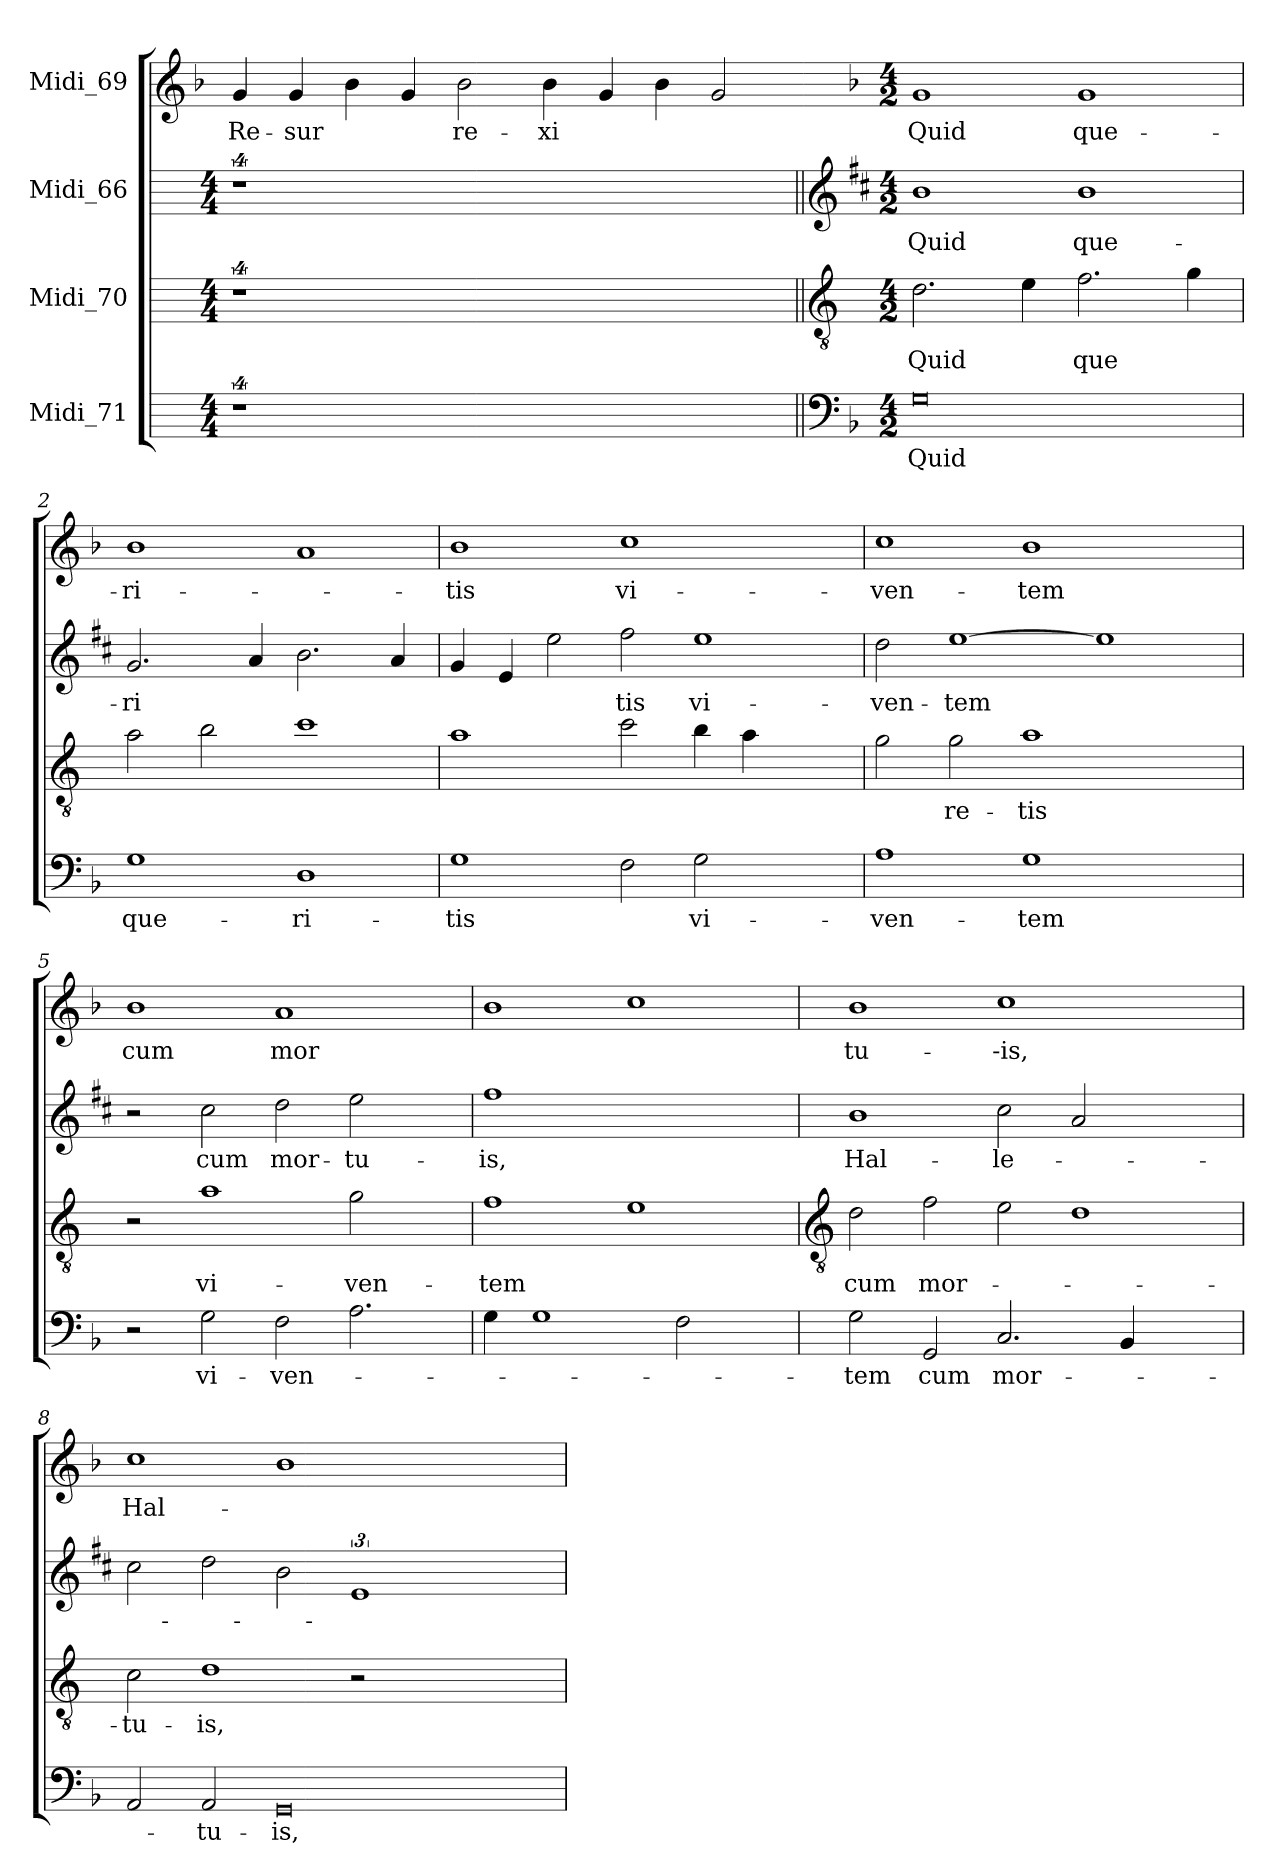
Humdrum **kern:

**kern	**text	**kern	**text	**kern	**text	**kern	**text
*part4	*part4	*part3	*part3	*part2	*part2	*part1	*part1
*staff4	*staff4	*staff3	*staff3	*staff2	*staff2	*staff1	*staff1
*I"Midi_71	*	*I"Midi_70	*	*I"Midi_66	*	*I"Midi_69	*
*	*	*	*	*	*	*clefG2	*
*	*	*ITrd4c7	*	*ITrd5c9	*	*	*
*	*	*	*	*	*	*k[b-]	*
*	*	*	*	*	*	*F:	*
*M4/4	*	*M4/4	*	*M4/4	*	*	*
=	=	=	=	=	=	=	=
!	!	!	!	!	!	!	!LO:LY:b
4%11r	.	4%11r	.	4%11r	.	4g	Re-
!	!	!	!	!	!	!	!LO:LY:b
.	.	.	.	.	.	4g	-sur
.	.	.	.	.	.	4b-	.
.	.	.	.	.	.	4g	.
!	!	!	!	!	!	!	!LO:LY:b
.	.	.	.	.	.	2b-	re-
!	!	!	!	!	!	!	!LO:LY:b
.	.	.	.	.	.	4b-	-xi
.	.	.	.	.	.	4g	.
.	.	.	.	.	.	4b-	.
.	.	.	.	.	.	2g	.
!!LO:LB:g=z
=1||	=1-	=1||	=1-	=1||	=1-	=1-	=1-
*clefF4	*	*clefGv2	*	*clefG2	*	*	*
*k[b-]	*	*k[b-]	*	*k[b-]	*	*	*
*F:	*	*F:	*	*F:	*	*	*
*M4/2	*	*M4/2	*	*M4/2	*	*M4/2	*
!	!LO:LY:b	!	!LO:LY:b	!	!LO:LY:b	!	!LO:LY:b
0G	Quid	2.G	Quid	1d	Quid	1g	Quid
.	.	4A	.	.	.	.	.
!	!	!	!LO:LY:b	!	!LO:LY:b	!	!LO:LY:b
.	.	2.B-	que	1d	que-	1g	que-
.	.	4c	.	.	.	.	.
=2	=2	=2	=2	=2	=2	=2	=2
!	!LO:LY:b	!	!	!	!LO:LY:b	!	!LO:LY:b
1G	que-	2d	.	2.B-	-ri	1b-	-ri-
.	.	2e	.	.	.	.	.
.	.	.	.	4c	.	.	.
!	!LO:LY:b	!	!	!	!	!	!
1D	-ri-	1f	.	2.d	.	1a	.
.	.	.	.	4c	.	.	.
=3	=3	=3	=3	=3	=3	=3	=3
!	!LO:LY:b	!	!	!	!	!	!LO:LY:b
1G	-tis	1d	.	4B-	.	1b-	-tis
.	.	.	.	4G	.	.	.
.	.	.	.	2g	.	.	.
!	!	!	!	!	!LO:LY:b	!	!LO:LY:b
2F	.	2f	.	2a	tis	1cc	vi-
!	!LO:LY:b	!	!	!	!LO:LY:b	!	!
2G	vi-	4e	.	1g	vi-	.	.
.	.	4d	.	.	.	.	.
2ryy	.	2ryy	.	.	.	2ryy	.
=4	=4	=4	=4	=4	=4	=4	=4
!	!LO:LY:b	!	!	!	!LO:LY:b	!	!LO:LY:b
1A	-ven-	2c	.	2f	-ven-	1cc	-ven-
!	!	!	!LO:LY:b	!	!LO:LY:b	!	!
.	.	2c	re-	[1g	-tem	.	.
!	!LO:LY:b	!	!LO:LY:b	!	!	!	!LO:LY:b
1G	-tem	1d	-tis	.	.	1b-	-tem
.	.	.	.	1g]	.	.	.
2ryy	.	2ryy	.	.	.	2ryy	.
=5	=5	=5	=5	=5	=5	=5	=5
!	!	!	!	!	!	!	!LO:LY:b
2r	.	2r	.	2r	.	1b-	cum
!	!LO:LY:b	!	!LO:LY:b	!	!LO:LY:b	!	!
2G	vi-	1d	vi-	2e	cum	.	.
!	!LO:LY:b	!	!	!	!LO:LY:b	!	!LO:LY:b
2F	-ven-	.	.	2f	mor-	1a	mor
!	!	!	!LO:LY:b	!	!LO:LY:b	!	!
2.A	.	2c	-ven-	2g	-tu-	.	.
.	.	4ryy	.	4ryy	.	4ryy	.
=6	=6	=6	=6	=6	=6	=6	=6
!	!	!	!LO:LY:b	!	!LO:LY:b	!	!
4G	.	1B-	-tem	1a	-is,	1b-	.
1G	.	.	.	.	.	.	.
.	.	1A	.	1ryy	.	1cc	.
2F	.	.	.	.	.	.	.
4ryy	.	.	.	.	.	.	.
!!LO:LB:g=z
=7	=7	=7	=7	=7	=7	=7	=7
*	*	*clefGv2	*	*	*	*	*
!	!LO:LY:b	!	!LO:LY:b	!	!LO:LY:b	!	!LO:LY:b
2G	-tem	2G	cum	1d	Hal-	1b-	tu-
!	!LO:LY:b	!	!LO:LY:b	!	!	!	!
2GG	cum	2B-	mor-	.	.	.	.
!	!LO:LY:b	!	!	!	!LO:LY:b	!	!LO:LY:b
2.C	mor-	2A	.	2e	-le-	1cc	--is,
.	.	1G	.	2c	.	.	.
4BB-	.	.	.	.	.	.	.
2ryy	.	.	.	2ryy	.	2ryy	.
=8	=8	=8	=8	=8	=8	=8	=8
!	!	!	!LO:LY:b	!	!	!	!LO:LY:b
2AA	.	2F	-tu-	2e	.	1cc	Hal-
!	!LO:LY:b	!	!LO:LY:b	!	!	!	!
2AA	-tu-	1G	-is,	2f	.	.	.
!	!LO:LY:b	!	!	!	!	!	!
0GG	-is,	.	.	2d	.	1b-	.
.	.	2r	.	3%2G	.	.	.
.	.	1ryy	.	.	.	1ryy	.
.	.	.	.	6%5ryy	.	.	.
=	=	=	=	=	=	=	=
*-	*-	*-	*-	*-	*-	*-	*-
